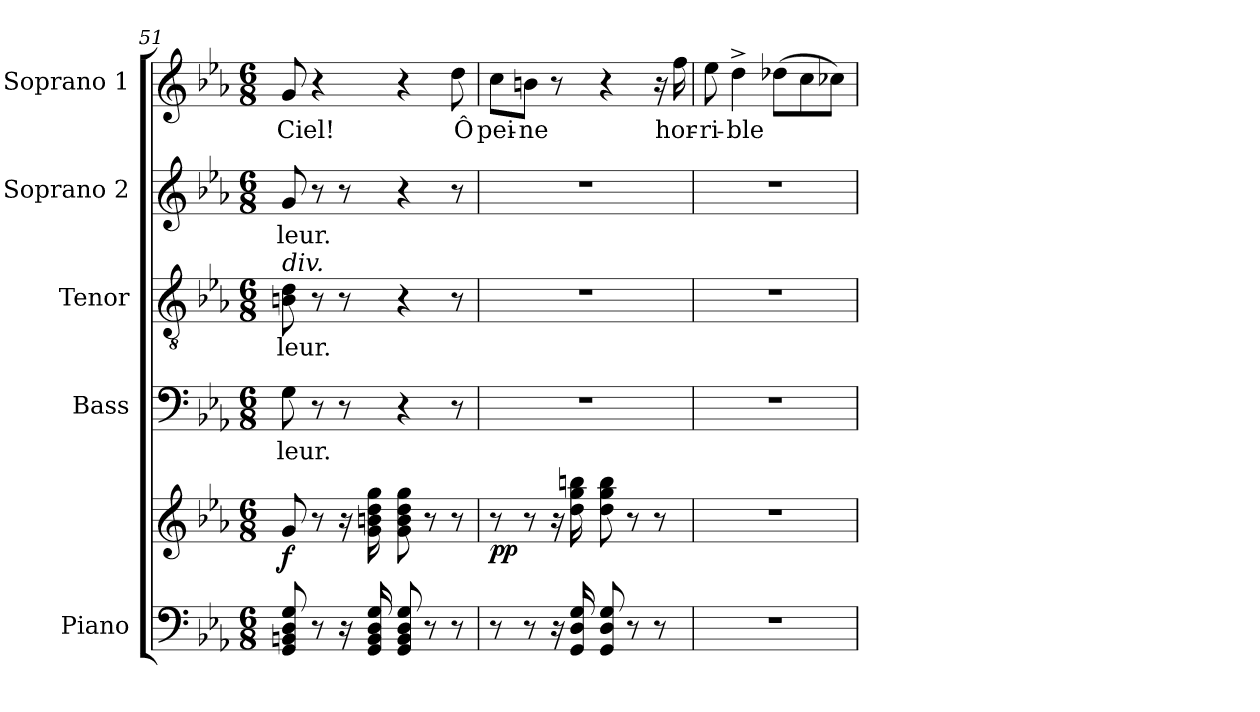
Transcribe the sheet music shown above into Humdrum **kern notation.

**kern	**kern	**dynam	**kern	**text	**kern	**text	**kern	**text	**kern	**text
*part5	*part5	*part5	*part4	*part4	*part3	*part3	*part2	*part2	*part1	*part1
*staff6	*staff5	*staff5/6	*staff4	*staff4	*staff3	*staff3	*staff2	*staff2	*staff1	*staff1
*I"Piano	*	*	*I"Bass	*	*I"Tenor	*	*I"Soprano 2	*	*I"Soprano 1	*
*I'Pno.	*	*	*I'Bas.	*	*I'Tén.	*	*I'Sop.	*	*	*
*clefF4	*clefG2	*	*clefF4	*	*clefGv2	*	*clefG2	*	*clefG2	*
*k[b-e-a-]	*k[b-e-a-]	*	*k[b-e-a-]	*	*k[b-e-a-]	*	*k[b-e-a-]	*	*k[b-e-a-]	*
*E-:	*E-:	*	*E-:	*	*E-:	*	*E-:	*	*E-:	*
*M6/8	*M6/8	*	*M6/8	*	*M6/8	*	*M6/8	*	*M6/8	*
=51	=51	=51	=51	=51	=51	=51	=51	=51	=51	=51
!	!	!	!	!	!LO:TX:a:i:t=div.	!	!	!	!	!
!	!	!LO:DY:b	!	!LO:LY:b	!	!LO:LY:b	!	!LO:LY:b	!	!LO:LY:b
8GG/ 8BBn/ 8D/ 8G/	8g/	f	8G\	-leur.	8Bn\ 8d\	-leur.	8g/	-leur.	8g/	Ciel!
8r	8r	.	8r	.	8r	.	8r	.	4r	.
16r	16r	.	8r	.	8r	.	8r	.	.	.
16GG/ 16BB/ 16D/ 16G/	16g\ 16bn\ 16dd\ 16gg\	.	.	.	.	.	.	.	.	.
8GG/ 8BB/ 8D/ 8G/	8g\ 8b\ 8dd\ 8gg\	.	4r	.	4r	.	4r	.	4r	.
8r	8r	.	.	.	.	.	.	.	.	.
!	!	!	!	!	!	!	!	!	!	!LO:LY:b
8r	8r	.	8r	.	8r	.	8r	.	8dd\	Ô
!!LO:LB:g=z
=52	=52	=52	=52	=52	=52	=52	=52	=52	=52	=52
!	!	!LO:DY:b	!	!	!	!	!	!	!	!LO:LY:b
8r	8r	pp	2.r	.	2.r	.	2.r	.	8cc\L	pei-
!	!	!	!	!	!	!	!	!	!	!LO:LY:b
8r	8r	.	.	.	.	.	.	.	8bn\J	-ne
16r	16r	.	.	.	.	.	.	.	8r	.
16GG/ 16D/ 16G/	16dd\ 16gg\ 16bbn\	.	.	.	.	.	.	.	.	.
8GG/ 8D/ 8G/	8dd\ 8gg\ 8bb\	.	.	.	.	.	.	.	4r	.
8r	8r	.	.	.	.	.	.	.	.	.
8r	8r	.	.	.	.	.	.	.	16r	.
!	!	!	!	!	!	!	!	!	!	!LO:LY:b
.	.	.	.	.	.	.	.	.	16ff\	hor-
!!LO:PB:g=z
=53	=53	=53	=53	=53	=53	=53	=53	=53	=53	=53
!	!	!	!	!	!	!	!	!	!	!LO:LY:b
2.r	2.r	.	2.r	.	2.r	.	2.r	.	8ee-\	-ri-
!	!	!	!	!	!	!	!	!	!	!LO:LY:b
.	.	.	.	.	.	.	.	.	4dd^\	-ble
.	.	.	.	.	.	.	.	.	(>8dd-X\L	.
.	.	.	.	.	.	.	.	.	8cc\	.
.	.	.	.	.	.	.	.	.	8cc-X\J)	.
=	=	=	=	=	=	=	=	=	=	=
*-	*-	*-	*-	*-	*-	*-	*-	*-	*-	*-
